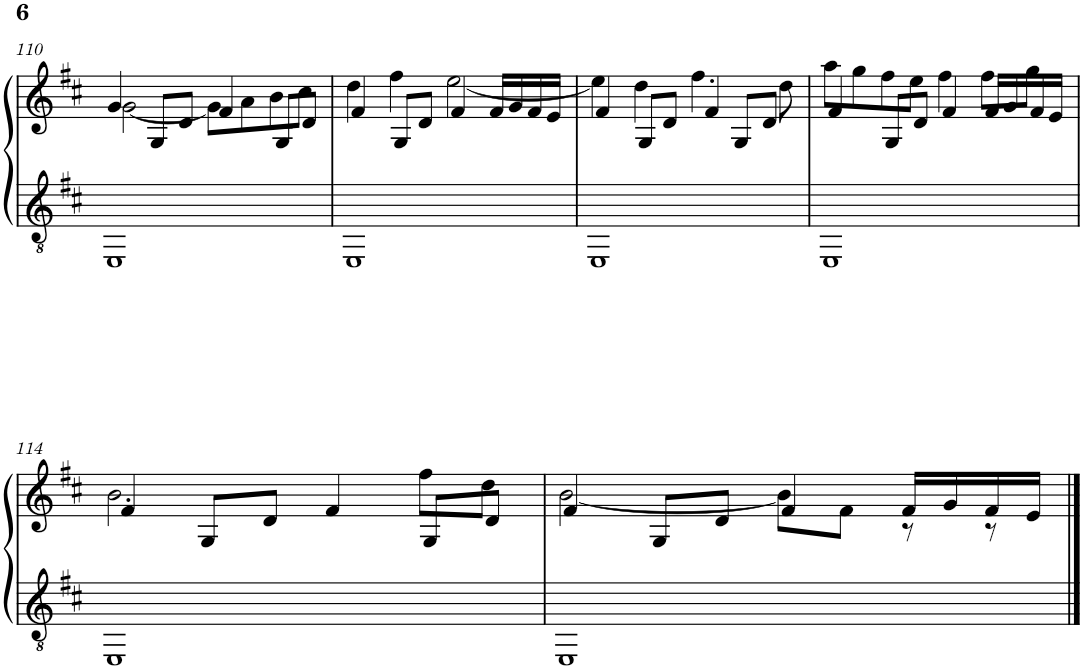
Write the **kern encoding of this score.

**kern	**kern
*part1	*part1
*staff2	*staff1
*I"Piano	*
*I'Pno.	*
!!LO:PB:g=z
*clefGv2	*clefG2
*k[f#c#]	*k[f#c#]
*M4/4	*M4/4
=110	=110
*	*^
1EE	4g/	[2g\
.	8G/L	.
.	8d/J	.
.	4f#/	8g\L]
.	.	8a\
.	8G/L	8b\
.	8d/J	8cc#\J
=111	=111	=111
1EE	4f#/	4dd\
.	8G/L	4ff#\
.	8d/J	.
.	4f#/	[2ee\
.	16f#/LL	.
.	16g/	.
.	16f#/	.
.	16e/JJ	.
=112	=112	=112
1EE	4f#/	4ee\]
.	8G/L	4dd\
.	8d/J	.
.	4f#/	4.ff#\
.	8G/L	.
.	8d/J	8dd\
=113	=113	=113
1EE	4f#/	8aa\L
.	.	8gg\
.	8G/L	8ff#\
.	8d/J	8ee\J
.	4f#/	4ff#\
.	16f#/LL	8ff#\L
.	16g/	.
.	16f#/	8gg\J
.	16e/JJ	.
!!LO:LB:g=z	!!
=114	=114	=114
1EE	4f#/	2.b\
.	8G/L	.
.	8d/J	.
.	4f#/	.
.	8G/L	8ff#\L
.	8d/J	8dd\J
=115	=115	=115
1EE	4f#/	[2b\
.	8G/L	.
.	8d/J	.
.	4f#/	8b\L]
.	.	8f#\J
.	16f#/LL	8r
.	16g/	.
.	16f#/	8r
.	16e/JJ	.
*	*v	*v
==	==
*-	*-
